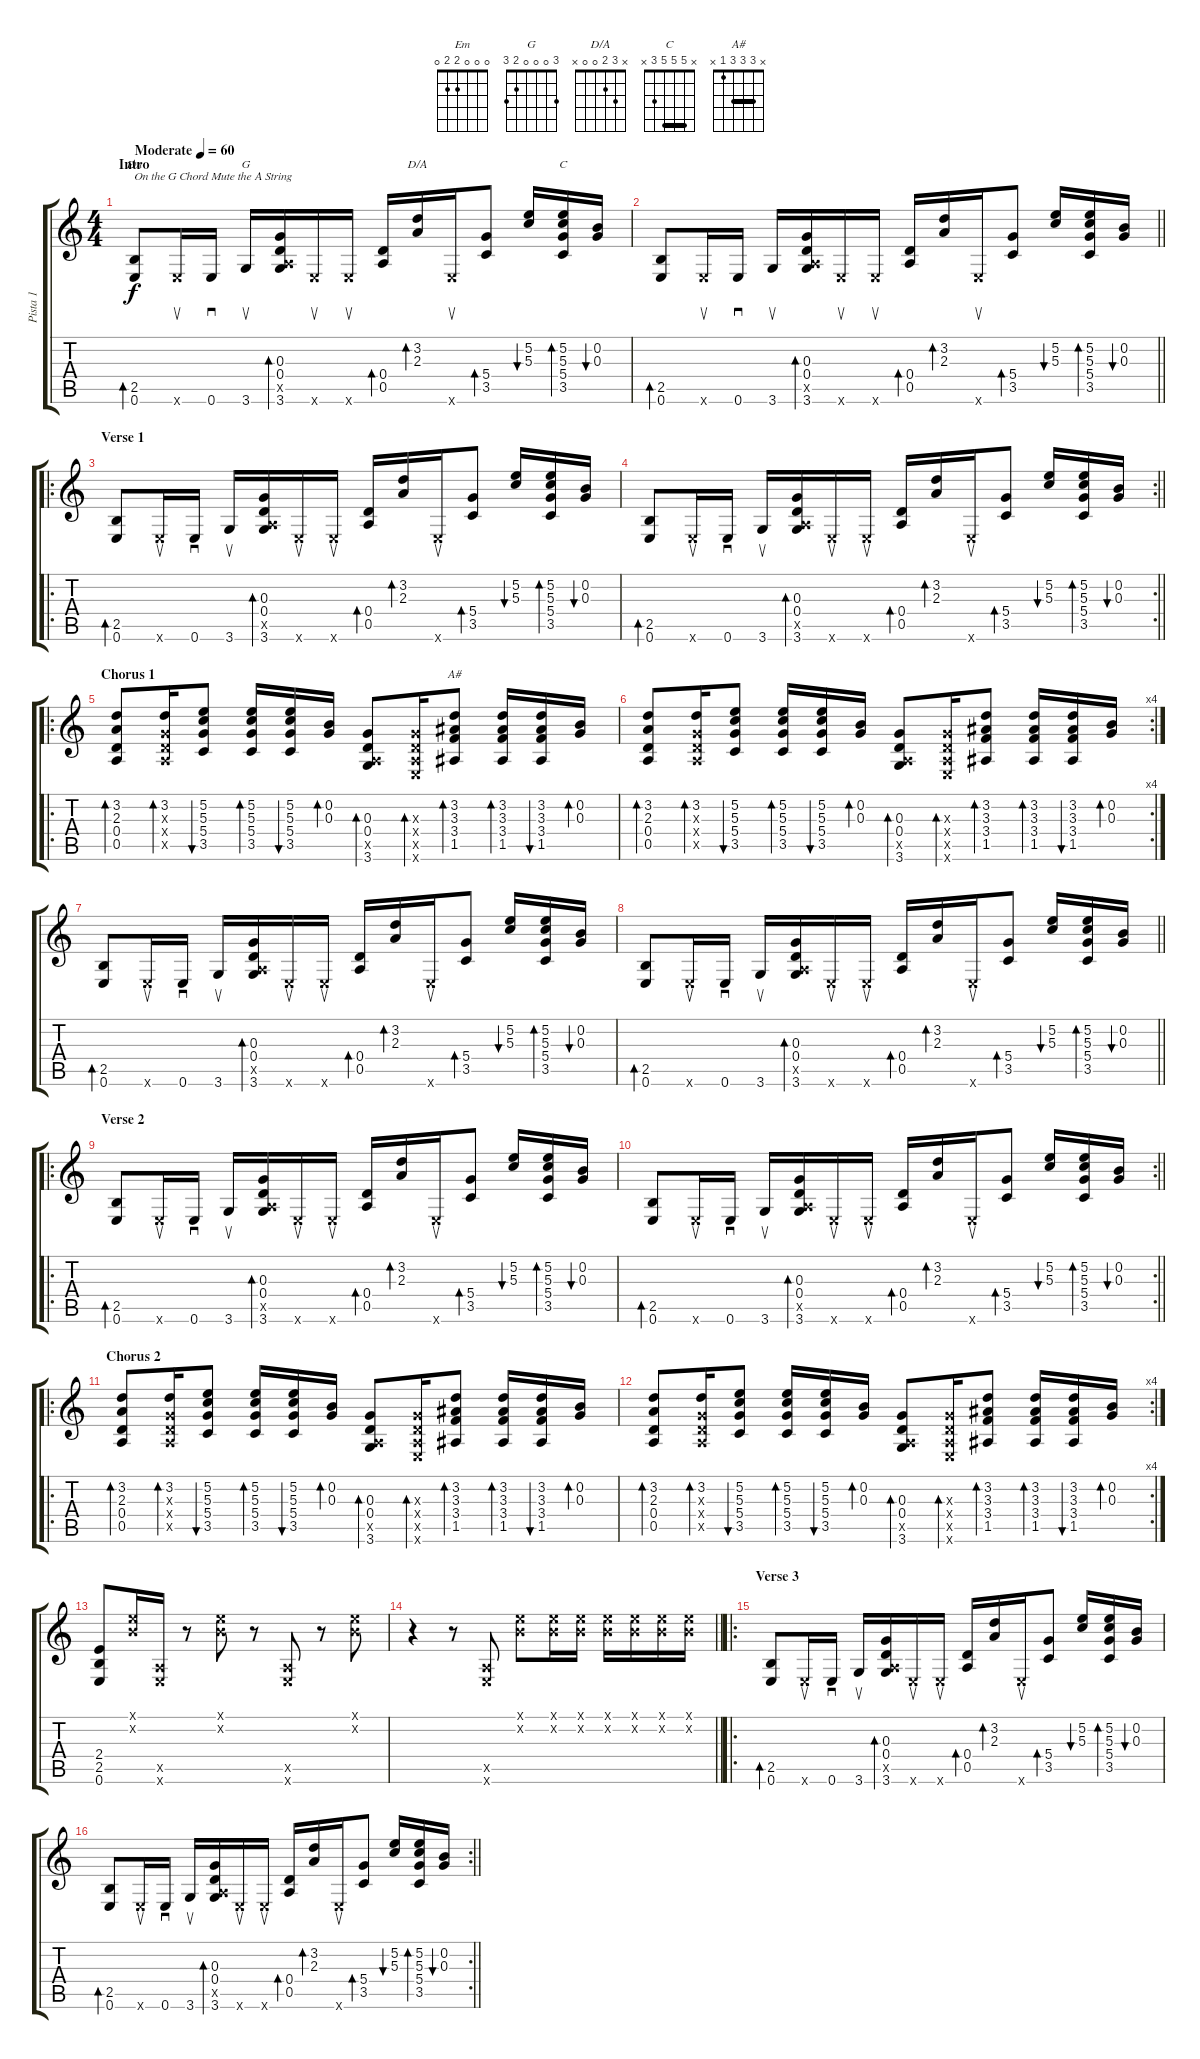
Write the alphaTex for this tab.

\track ("Pista 1" "Pista 1") {instrument acousticguitarsteel}
\staff {score tabs}
\tuning (E4 B3 G3 D3 A2 E2) {hide}
\chord ("Em" 0 0 0 2 2 0)
\chord ("G" 3 0 0 0 2 3)
\chord ("D/A" x 3 2 0 0 x)
\chord ("C" x 5 5 5 3 x) {barre 5}
\chord ("A#" x 3 3 3 1 x) {barre 3}
\ts (4 4)
\section ("" "Intro")
\tempo (60 "Moderate")
\clef g2
\ks c
(2.5 0.6).8{bd 30 ch "Em" txt "On the G Chord Mute the A String" dy f instrument acousticguitarsteel} 0.6{x}.16{su} 0.6.16{sd} 3.6.16{su ch "G"} (0.3 0.4 0.5{x} 3.6).16{bd 30} 0.6{x}.16{su} 0.6{x}.16{su} (0.4 0.5).16{bd 30} (3.2 2.3).16{bd 30 ch "D/A"} 0.6{x}.16{su} (5.4 3.5).8{bd 30} (5.2 5.3).16{bu 30} (5.2 5.3 5.4 3.5).16{bd 30 ch "C"} (0.2 0.3).16{bu 30} |
\barLineRight lightlight
(2.5 0.6).8{bd 30} 0.6{x}.16{su} 0.6.16{sd} 3.6.16{su} (0.3 0.4 0.5{x} 3.6).16{bd 30} 0.6{x}.16{su} 0.6{x}.16{su} (0.4 0.5).16{bd 30} (3.2 2.3).16{bd 30} 0.6{x}.16{su} (5.4 3.5).8{bd 30} (5.2 5.3).16{bu 30} (5.2 5.3 5.4 3.5).16{bd 30} (0.2 0.3).16{bu 30} |
\ro
\section ("" "Verse 1")
(2.5 0.6).8{bd 30} 0.6{x}.16{su} 0.6.16{sd} 3.6.16{su} (0.3 0.4 0.5{x} 3.6).16{bd 30} 0.6{x}.16{su} 0.6{x}.16{su} (0.4 0.5).16{bd 30} (3.2 2.3).16{bd 30} 0.6{x}.16{su} (5.4 3.5).8{bd 30} (5.2 5.3).16{bu 30} (5.2 5.3 5.4 3.5).16{bd 30} (0.2 0.3).16{bu 30} |
\rc 2
\barLineRight lightlight
(2.5 0.6).8{bd 30} 0.6{x}.16{su} 0.6.16{sd} 3.6.16{su} (0.3 0.4 0.5{x} 3.6).16{bd 30} 0.6{x}.16{su} 0.6{x}.16{su} (0.4 0.5).16{bd 30} (3.2 2.3).16{bd 30} 0.6{x}.16{su} (5.4 3.5).8{bd 30} (5.2 5.3).16{bu 30} (5.2 5.3 5.4 3.5).16{bd 30} (0.2 0.3).16{bu 30} |
\ro
\section ("" "Chorus 1")
(3.2 2.3 0.4 0.5).8{bd 30} (3.2 0.3{x} 0.4{x} 0.5{x}).16{bd 30} (5.2 5.3 5.4 3.5).8{bu 30} (5.2 5.3 5.4 3.5).16{bd 30} (5.2 5.3 5.4 3.5).16{bu 30} (0.2 0.3).16{bd 30} (0.3 0.4 0.5{x} 3.6).8{bd 30} (0.3{x} 0.4{x} 0.5{x} 0.6{x}).16{bd 30} (3.2 3.3 3.4 1.5).8{bd 30 ch "A#"} (3.2 3.3 3.4 1.5).16{bd 30} (3.2 3.3 3.4 1.5).16{bu 30} (0.2 0.3).16{bd 30} |
\rc 4
(3.2 2.3 0.4 0.5).8{bd 30} (3.2 0.3{x} 0.4{x} 0.5{x}).16{bd 30} (5.2 5.3 5.4 3.5).8{bu 30} (5.2 5.3 5.4 3.5).16{bd 30} (5.2 5.3 5.4 3.5).16{bu 30} (0.2 0.3).16{bd 30} (0.3 0.4 0.5{x} 3.6).8{bd 30} (0.3{x} 0.4{x} 0.5{x} 0.6{x}).16{bd 30} (3.2 3.3 3.4 1.5).8{bd 30} (3.2 3.3 3.4 1.5).16{bd 30} (3.2 3.3 3.4 1.5).16{bu 30} (0.2 0.3).16{bd 30} |
(2.5 0.6).8{bd 30} 0.6{x}.16{su} 0.6.16{sd} 3.6.16{su} (0.3 0.4 0.5{x} 3.6).16{bd 30} 0.6{x}.16{su} 0.6{x}.16{su} (0.4 0.5).16{bd 30} (3.2 2.3).16{bd 30} 0.6{x}.16{su} (5.4 3.5).8{bd 30} (5.2 5.3).16{bu 30} (5.2 5.3 5.4 3.5).16{bd 30} (0.2 0.3).16{bu 30} |
\barLineRight lightlight
(2.5 0.6).8{bd 30} 0.6{x}.16{su} 0.6.16{sd} 3.6.16{su} (0.3 0.4 0.5{x} 3.6).16{bd 30} 0.6{x}.16{su} 0.6{x}.16{su} (0.4 0.5).16{bd 30} (3.2 2.3).16{bd 30} 0.6{x}.16{su} (5.4 3.5).8{bd 30} (5.2 5.3).16{bu 30} (5.2 5.3 5.4 3.5).16{bd 30} (0.2 0.3).16{bu 30} |
\ro
\section ("" "Verse 2")
(2.5 0.6).8{bd 30} 0.6{x}.16{su} 0.6.16{sd} 3.6.16{su} (0.3 0.4 0.5{x} 3.6).16{bd 30} 0.6{x}.16{su} 0.6{x}.16{su} (0.4 0.5).16{bd 30} (3.2 2.3).16{bd 30} 0.6{x}.16{su} (5.4 3.5).8{bd 30} (5.2 5.3).16{bu 30} (5.2 5.3 5.4 3.5).16{bd 30} (0.2 0.3).16{bu 30} |
\rc 2
\barLineRight lightlight
(2.5 0.6).8{bd 30} 0.6{x}.16{su} 0.6.16{sd} 3.6.16{su} (0.3 0.4 0.5{x} 3.6).16{bd 30} 0.6{x}.16{su} 0.6{x}.16{su} (0.4 0.5).16{bd 30} (3.2 2.3).16{bd 30} 0.6{x}.16{su} (5.4 3.5).8{bd 30} (5.2 5.3).16{bu 30} (5.2 5.3 5.4 3.5).16{bd 30} (0.2 0.3).16{bu 30} |
\ro
\section ("" "Chorus 2")
(3.2 2.3 0.4 0.5).8{bd 30} (3.2 0.3{x} 0.4{x} 0.5{x}).16{bd 30} (5.2 5.3 5.4 3.5).8{bu 30} (5.2 5.3 5.4 3.5).16{bd 30} (5.2 5.3 5.4 3.5).16{bu 30} (0.2 0.3).16{bd 30} (0.3 0.4 0.5{x} 3.6).8{bd 30} (0.3{x} 0.4{x} 0.5{x} 0.6{x}).16{bd 30} (3.2 3.3 3.4 1.5).8{bd 30} (3.2 3.3 3.4 1.5).16{bd 30} (3.2 3.3 3.4 1.5).16{bu 30} (0.2 0.3).16{bd 30} |
\rc 4
(3.2 2.3 0.4 0.5).8{bd 30} (3.2 0.3{x} 0.4{x} 0.5{x}).16{bd 30} (5.2 5.3 5.4 3.5).8{bu 30} (5.2 5.3 5.4 3.5).16{bd 30} (5.2 5.3 5.4 3.5).16{bu 30} (0.2 0.3).16{bd 30} (0.3 0.4 0.5{x} 3.6).8{bd 30} (0.3{x} 0.4{x} 0.5{x} 0.6{x}).16{bd 30} (3.2 3.3 3.4 1.5).8{bd 30} (3.2 3.3 3.4 1.5).16{bd 30} (3.2 3.3 3.4 1.5).16{bu 30} (0.2 0.3).16{bd 30} |
(2.4 2.5 0.6).8 (0.1{x} 0.2{x}).16 (0.5{x} 0.6{x}).16 r.8 (0.1{x} 0.2{x}).8 r.8 (0.5{x} 0.6{x}).8 r.8 (0.1{x} 0.2{x}).8 |
\barLineRight lightlight
r.4 r.8 (0.5{x} 0.6{x}).8 (0.1{x} 0.2{x}).8 (0.1{x} 0.2{x}).16 (0.1{x} 0.2{x}).16 (0.1{x} 0.2{x}).16 (0.1{x} 0.2{x}).16 (0.1{x} 0.2{x}).16 (0.1{x} 0.2{x}).16 |
\ro
\section ("" "Verse 3")
(2.5 0.6).8{bd 30} 0.6{x}.16{su} 0.6.16{sd} 3.6.16{su} (0.3 0.4 0.5{x} 3.6).16{bd 30} 0.6{x}.16{su} 0.6{x}.16{su} (0.4 0.5).16{bd 30} (3.2 2.3).16{bd 30} 0.6{x}.16{su} (5.4 3.5).8{bd 30} (5.2 5.3).16{bu 30} (5.2 5.3 5.4 3.5).16{bd 30} (0.2 0.3).16{bu 30} |
\rc 2
\barLineRight lightlight
(2.5 0.6).8{bd 30} 0.6{x}.16{su} 0.6.16{sd} 3.6.16{su} (0.3 0.4 0.5{x} 3.6).16{bd 30} 0.6{x}.16{su} 0.6{x}.16{su} (0.4 0.5).16{bd 30} (3.2 2.3).16{bd 30} 0.6{x}.16{su} (5.4 3.5).8{bd 30} (5.2 5.3).16{bu 30} (5.2 5.3 5.4 3.5).16{bd 30} (0.2 0.3).16{bu 30}
